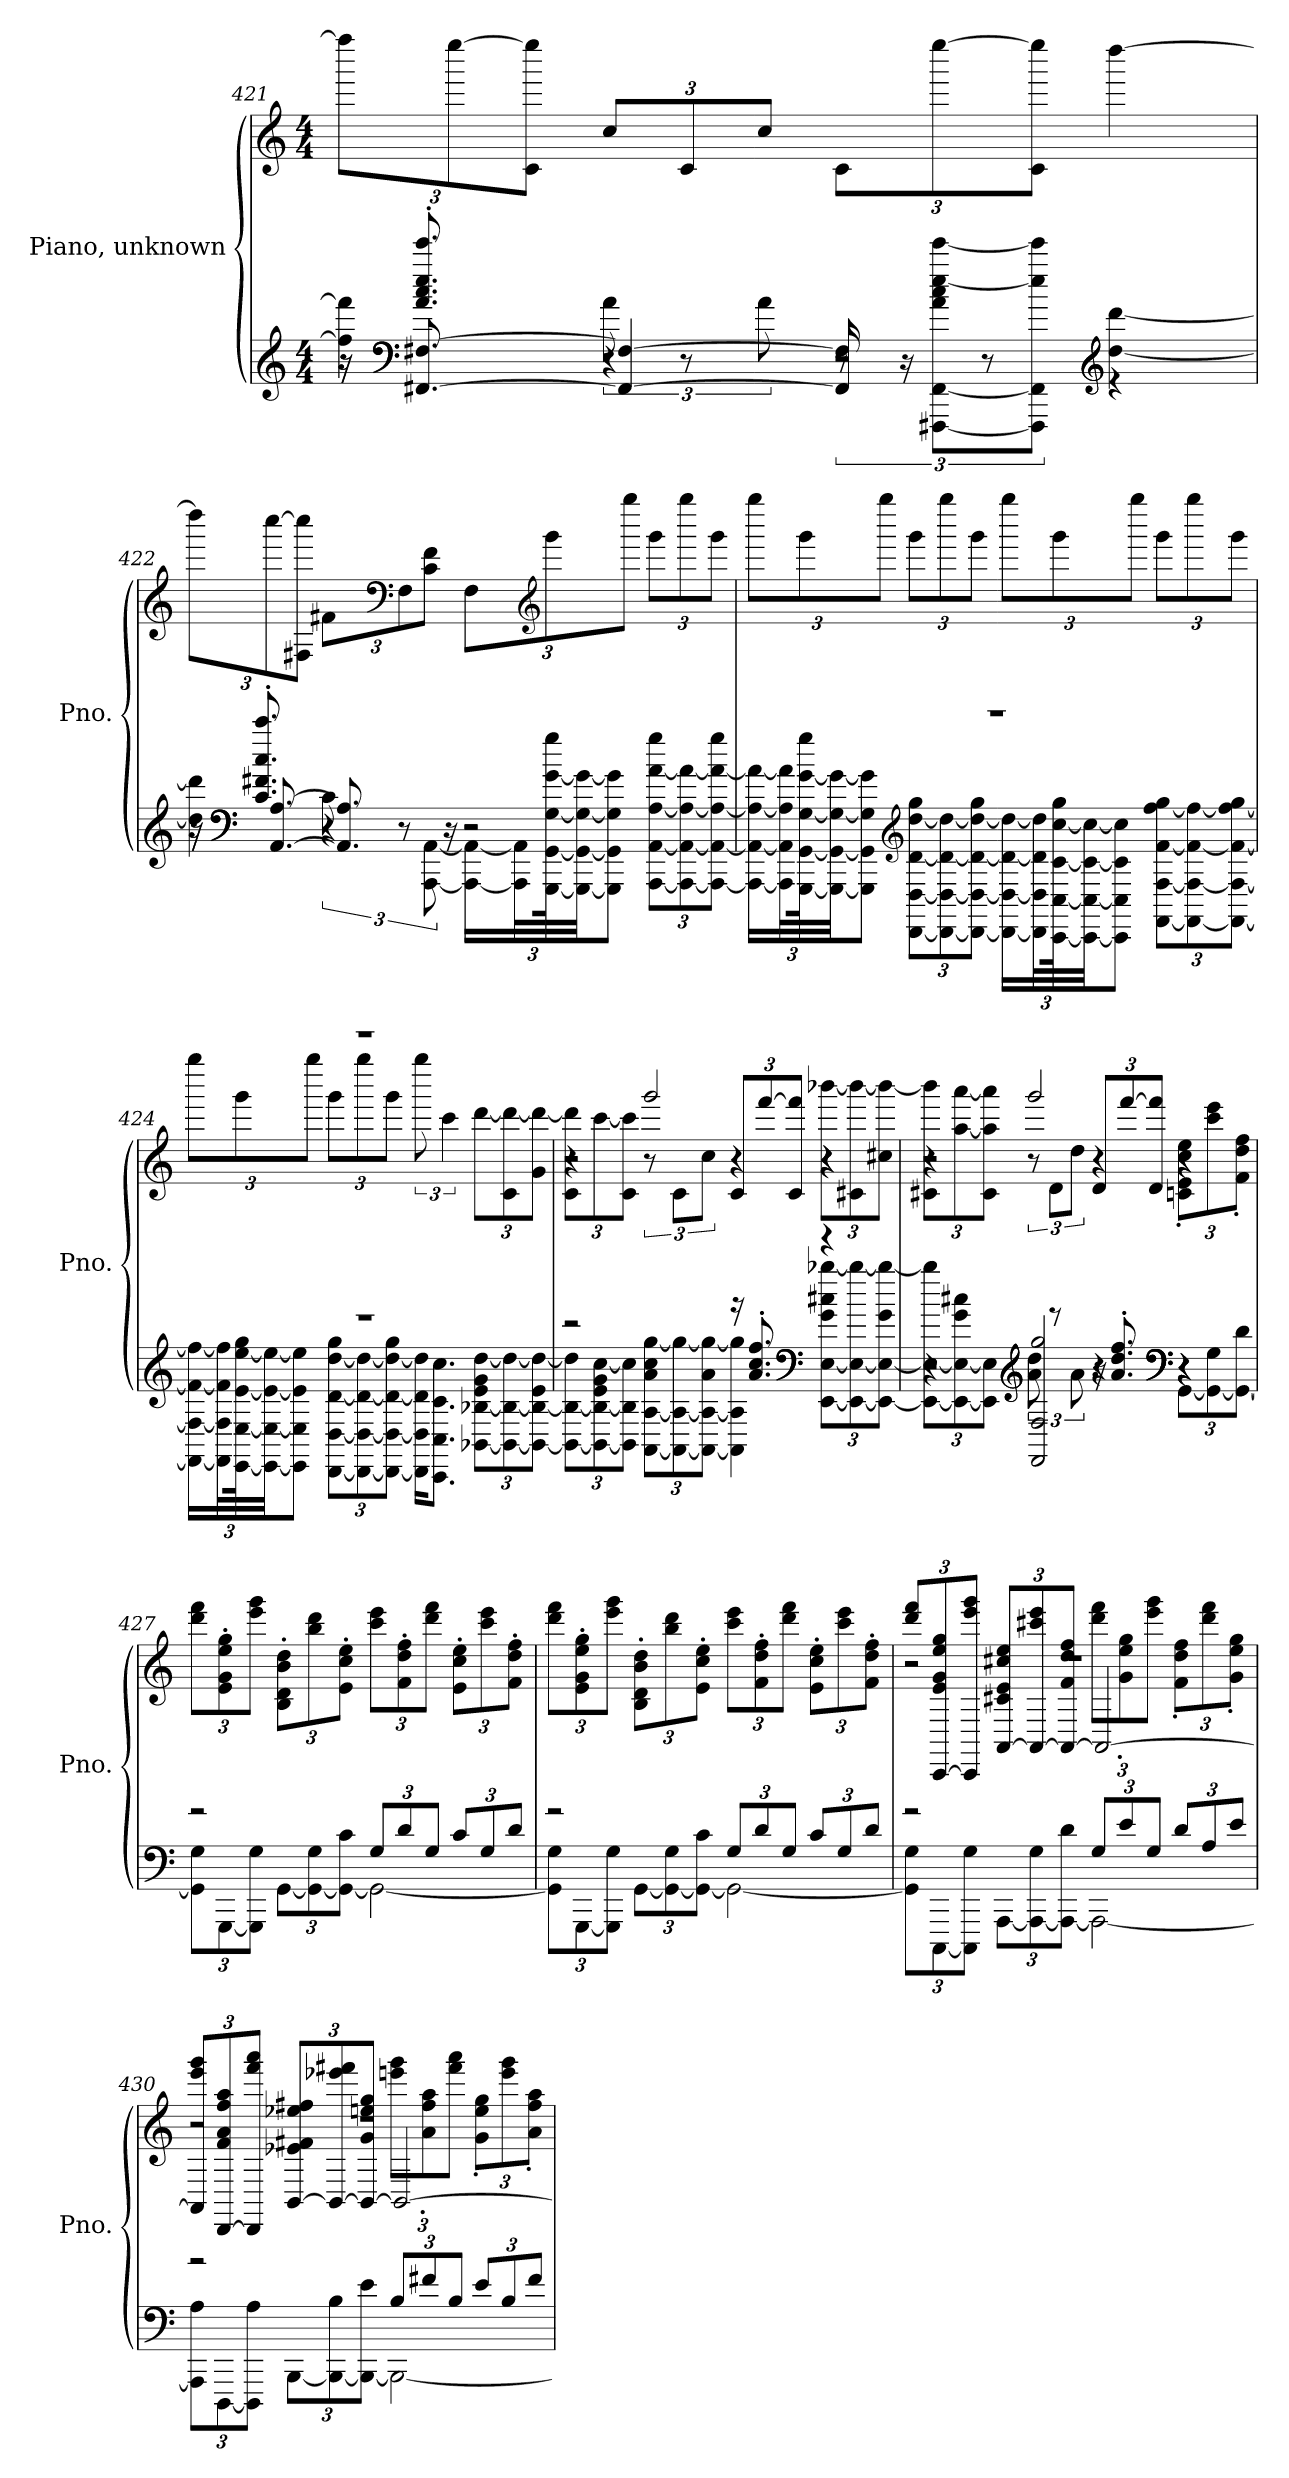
**kern	**kern
*part1	*part1
*staff2	*staff1
*I"Piano, unknown	*
*I'Pno.	*
!!LO:LB:g=z
*clefG2	*clefG2
*k[]	*k[]
*M4/4	*M4/4
=421	=421
*^	*
*	*^	*
*	*	*	*Xbrackettup
16r	4ff\] 4fff\]	16r	12ffff\L]
*clefF4	*	*	*
8.a/' 8.cc/' 8.ee/' 8.eee/'	.	[8.FF#X/ [8.F#X/	.
.	.	.	[12eeee\
.	.	.	12c\ 12eeee\]J
4r	12a\	4FF#/_ 4F#/_	12cc/L
.	12r	.	12c/
.	12a\	.	12cc/J
2r	12r	16FF#/] 16F#/]	12c\L
.	.	16r	.
.	[12FFF#X\ [12FF#\ 12a\ 12cc\ [12ee\ [12eee\L	.	[12eeee\
.	.	8r	.
.	12FFF#\] 12FF#\] 12ee\] 12eee\]J	.	12c\ 12eeee\]J
*clefG2	*	*	*
.	[4dd\ [4ddd\	4r	[4dddd\
!!LO:LB:g=z
=422	=422	=422	=422
16r	4dd\] 4ddd\]	16r	12dddd\L]
*clefF4	*	*	*
8.c/' 8.f#X/' 8.cc/' 8.ccc/'	.	[8.AA/ [8.A/	.
.	.	.	[12cccc\
.	.	.	12F#X\ 12cccc\]J
4r	12c\	8.AA/] 8.A/]	12f#X\L
*	*	*	*clefF4
.	12r	.	12F#\
.	[12AAA\ [12AA\	.	12c\ 12f#\J
.	.	16r	.
2r	16AAA\_ 16AA\_LL	2r	12F#\L
*	*Xbrackettup	*	*
.	48AAA\] 48AA\]L	.	.
*	*	*	*clefG2
.	[96GGG\ [96GG\ [96G\ [96g\ 96gg\K	.	12ggg\
.	32GGG\_ 32GG\_ 32G\_ 32g\_JJ	.	.
.	8GGG\] 8GG\] 8G\] 8g\]J	.	.
.	.	.	12gggg\J
.	[12AAA\ [12AA\ [12A\ [12a\ 12gg\L	.	12ggg\L
.	12AAA\_ 12AA\_ 12A\_ 12a\_	.	12gggg\
.	12AAA\_ 12AA\_ 12A\_ 12a\_ 12gg\J	.	12ggg\J
*	*v	*v	*
!!LO:LB:g=z
=423	=423	=423
1r	16AAA\_ 16AA\_ 16A\_ 16a\_LL	12gggg\L
.	48AAA\] 48AA\] 48A\] 48a\]L	.
.	[96GGG\ [96GG\ [96G\ [96g\ 96gg\K	12ggg\
.	32GGG\_ 32GG\_ 32G\_ 32g\_JJ	.
.	8GGG\] 8GG\] 8G\] 8g\]J	.
.	.	12gggg\J
*clefG2	*	*
.	[12DD\ [12D\ [12d\ [12dd\ 12gg\L	12ggg\L
.	12DD\_ 12D\_ 12d\_ 12dd\_	12gggg\
.	12DD\_ 12D\_ 12d\_ 12dd\_ 12gg\J	12ggg\J
.	16DD\_ 16D\_ 16d\_ 16dd\_LL	12gggg\L
.	48DD\] 48D\] 48d\] 48dd\]L	.
.	[96CC\ [96C\ [96c\ [96cc\ 96gg\K	12ggg\
.	32CC\_ 32C\_ 32c\_ 32cc\_JJ	.
.	8CC\] 8C\] 8c\] 8cc\]J	.
.	.	12gggg\J
.	[12FF\ [12F\ [12f\ [12ff\ 12gg\L	12ggg\L
.	12FF\_ 12F\_ 12f\_ 12ff\_	12gggg\
.	12FF\_ 12F\_ 12f\_ 12ff\_ 12gg\J	12ggg\J
!!LO:LB:g=z
=424	=424	=424
*	*	*^
1r	16FF\_ 16F\_ 16f\_ 16ff\_LL	1r	12gggg\L
.	48FF\] 48F\] 48f\] 48ff\]L	.	.
.	[96EE\ [96E\ [96e\ [96ee\ 96gg\K	.	12ggg\
.	32EE\_ 32E\_ 32e\_ 32ee\_JJ	.	.
.	8EE\] 8E\] 8e\] 8ee\]J	.	.
.	.	.	12gggg\J
.	[12DD\ [12D\ [12d\ [12dd\ 12gg\L	.	12ggg\L
.	12DD\_ 12D\_ 12d\_ 12dd\_	.	12gggg\
.	12DD\_ 12D\_ 12d\_ 12dd\_ 12gg\J	.	12ggg\J
*	*	*	*brackettup
.	16DD\] 16D\] 16d\] 16dd\]KL	.	12gggg\
.	8.CC\ 8.C\ 8.c\ 8.cc\J	.	.
.	.	.	6ccc\
*	*	*	*Xbrackettup
.	[12BB-X\ [12B-X\ 12e\ 12g\ [12dd\L	.	[12ddd\L
.	12BB-\_ 12B-\_ 12dd\_	.	12c\ 12ddd\_
.	12BB-\_ 12B-\_ 12e\ 12dd\_J	.	12g\ 12ddd\_J
=425	=425	=425	=425
*	*	*	*^
2r	12BB-\_ 12B-\_ 12dd\]L	4r	12c\ 12ddd\]L	2r
.	12BB-\_ 12B-\_ 12e\ 12g\ [12cc\	.	[12ccc\	.
.	12BB-\] 12B-\] 12cc\]J	.	12c\ 12ccc\]J	.
*	*	*	*brackettup	*
.	[12AA\ [12A\ 12a\ 12cc\ [12gg\L	2ggg/	12r	.
.	12AA\_ 12A\_ 12gg\_	.	12c\L	.
.	12AA\_ 12A\_ 12a\ 12gg\_J	.	12cc\J	.
*	*	*	*	*Xbrackettup
16r	4AA\] 4A\] 4gg\]	.	4r	12c/L
8.a/' 8.cc/' 8.ff/'	.	.	.	.
.	.	.	.	[12fff/
.	.	.	.	12c/ 12fff/]J
*clefF4	*	*	*	*
4r	[12EE\ [12E\ 12g\ 12cc#X\ [12bb-X\L	4r	[12bbb-X\L	4r
.	12EE\_ 12E\_ 12bb-\_	.	12c#X\ 12bbb-\_	.
.	12EE\_ 12E\_ 12g\ 12bb-\_J	.	12cc#X\ 12bbb-\_J	.
!!LO:PB:g=z	!!	!!
=426	=426	=426	=426	=426
*	*^	*	*	*
2r	12EE\_ 12E\_ 12bb-\]L	4r	4r	12c#X\ 12bbb-\]L	2r
.	12EE\_ 12E\_ 12g\ 12cc#X\	.	.	[12aa\ [12aaa\	.
.	12EE\] 12E\]J	.	.	12c#\ 12aa\] 12aaa\]J	.
*clefG2	*	*	*	*	*
*	*brackettup	*	*	*brackettup	*
.	12a\ 12dd\	2FF/ 2F/ 2gg/	2ggg/	12r	.
.	12r	.	.	12d\L	.
.	12a\	.	.	12dd\J	.
*	*	*	*	*	*Xbrackettup
16r	4r	.	.	4r	12d/L
8.a/' 8.dd/' 8.ff/'	.	.	.	.	.
.	.	.	.	.	[12fff/
.	.	.	.	.	12d/ 12fff/]J
*clefF4	*	*	*	*	*
*	*Xbrackettup	*	*	*	*
4r	[12GG\L	4r	4r	12cn\' 12e\' 12cc\' 12ee\'L	4r
.	12GG\_ 12G\	.	.	12ccc\ 12eee\	.
.	12GG\_ 12d\J	.	.	12f\' 12dd\' 12ff\'J	.
*	*v	*v	*	*	*
*	*	*v	*v	*v
=427	=427	=427
2r	12GG\] 12G\L	12ddd\ 12fff\L
.	[12GGG\	12e\' 12g\' 12ee\' 12gg\'
.	12GGG\] 12G\J	12eee\ 12ggg\J
.	[12GG\L	12B\' 12d\' 12b\' 12dd\'L
.	12GG\_ 12G\	12bb\ 12ddd\
.	12GG\_ 12c\J	12e\' 12cc\' 12ee\'J
12G/L	2GG\_	12ccc\ 12eee\L
12d/	.	12f\' 12dd\' 12ff\'
12G/J	.	12ddd\ 12fff\J
12c/L	.	12e\' 12cc\' 12ee\'L
12G/	.	12ccc\ 12eee\
12d/J	.	12f\' 12dd\' 12ff\'J
!!LO:LB:g=z
=428	=428	=428
2r	12GG\] 12G\L	12ddd\ 12fff\L
.	[12GGG\	12e\' 12g\' 12ee\' 12gg\'
.	12GGG\] 12G\J	12eee\ 12ggg\J
.	[12GG\L	12B\' 12d\' 12b\' 12dd\'L
.	12GG\_ 12G\	12bb\ 12ddd\
.	12GG\_ 12c\J	12e\' 12cc\' 12ee\'J
12G/L	2GG\_	12ccc\ 12eee\L
12d/	.	12f\' 12dd\' 12ff\'
12G/J	.	12ddd\ 12fff\J
12c/L	.	12e\' 12cc\' 12ee\'L
12G/	.	12ccc\ 12eee\
12d/J	.	12f\' 12dd\' 12ff\'J
=429	=429	=429
*	*	*^
*	*	*	*^
2r	12GG\] 12G\L	1r	2r	12ddd/ 12fff/L
.	[12CCC\	.	.	[12CC/ 12e/ 12g/ 12ee/ 12gg/
.	12CCC\] 12G\J	.	.	12CC/] 12eee/ 12ggg/J
.	[12AAA\L	.	.	[12AA/ 12c#X/ 12e/ 12cc#X/ 12ee/L
.	12AAA\_ 12G\	.	.	12AA/_ 12ccc#X/ 12eee/
.	12AAA\_ 12d\J	.	.	12AA/_ 12f/ 12dd/ 12ff/J
12G/L	2AAA\_	.	12ddd\ 12fff\L	2AA/_
12e/	.	.	12g\' 12ee\' 12gg\'	.
12G/J	.	.	12eee\ 12ggg\J	.
12d/L	.	.	12f\' 12dd\' 12ff\'L	.
12A/	.	.	12ddd\ 12fff\	.
12e/J	.	.	12g\' 12ee\' 12gg\'J	.
!!LO:LB:g=z	!!	!!
=430	=430	=430	=430	=430
2r	12AAA\] 12A\L	1r	2r	12AA/] 12eee/ 12ggg/L
.	[12DDD\	.	.	[12DD/ 12f/ 12a/ 12ff/ 12aa/
.	12DDD\] 12A\J	.	.	12DD/] 12fff/ 12aaa/J
.	[12BBB\L	.	.	[12BB/ 12e-X/ 12f#X/ 12ee-X/ 12ff#X/L
.	12BBB\_ 12B\	.	.	12BB/_ 12eee-X/ 12fff#X/
.	12BBB\_ 12e\J	.	.	12BB/_ 12g/ 12een/ 12gg/J
12B/L	2BBB\_	.	12eeen\ 12ggg\L	2BB/_
12f#X/	.	.	12a\' 12ff#\' 12aa\'	.
12B/J	.	.	12fff#\ 12aaa\J	.
12e/L	.	.	12g\' 12ee\' 12gg\'L	.
12B/	.	.	12eee\ 12ggg\	.
12f#/J	.	.	12a\' 12ff#\' 12aa\'J	.
*v	*v	*	*	*
*	*v	*v	*v
=	=
*-	*-
